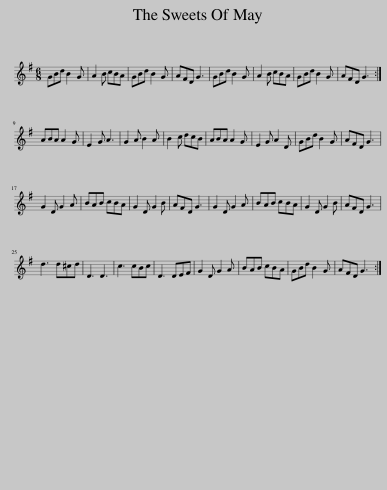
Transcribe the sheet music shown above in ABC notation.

X:1
L:1/8
M:6/8
I:linebreak $
K:G
V:1 treble
V:1
 GBd B2 G | A2 B cBA | GBd B2 G | AFD G3 | GBd B2 G | %5
 A2 B cBA | GBd B2 G | AFD G3 :|$ ABA A2 G | E2 G A3 | %10
 G2 A B2 A | B2 c dcB | ABA A2 G | E2 G A2 D | GBd B2 G | %15
 AFD G3 |$ G2 D G2 A | BAB cBA | G2 D G2 B | AFD G3 | %20
 G2 D G2 A | BAB cBA | G2 D G2 B | AFD G3 |$ d3 d^cd | %25
 D3 D3 | c3 cBc | D3 DEF | G2 D G2 A | BAB cBA | %30
 GBd B2 G | AFD G3 :| %32
